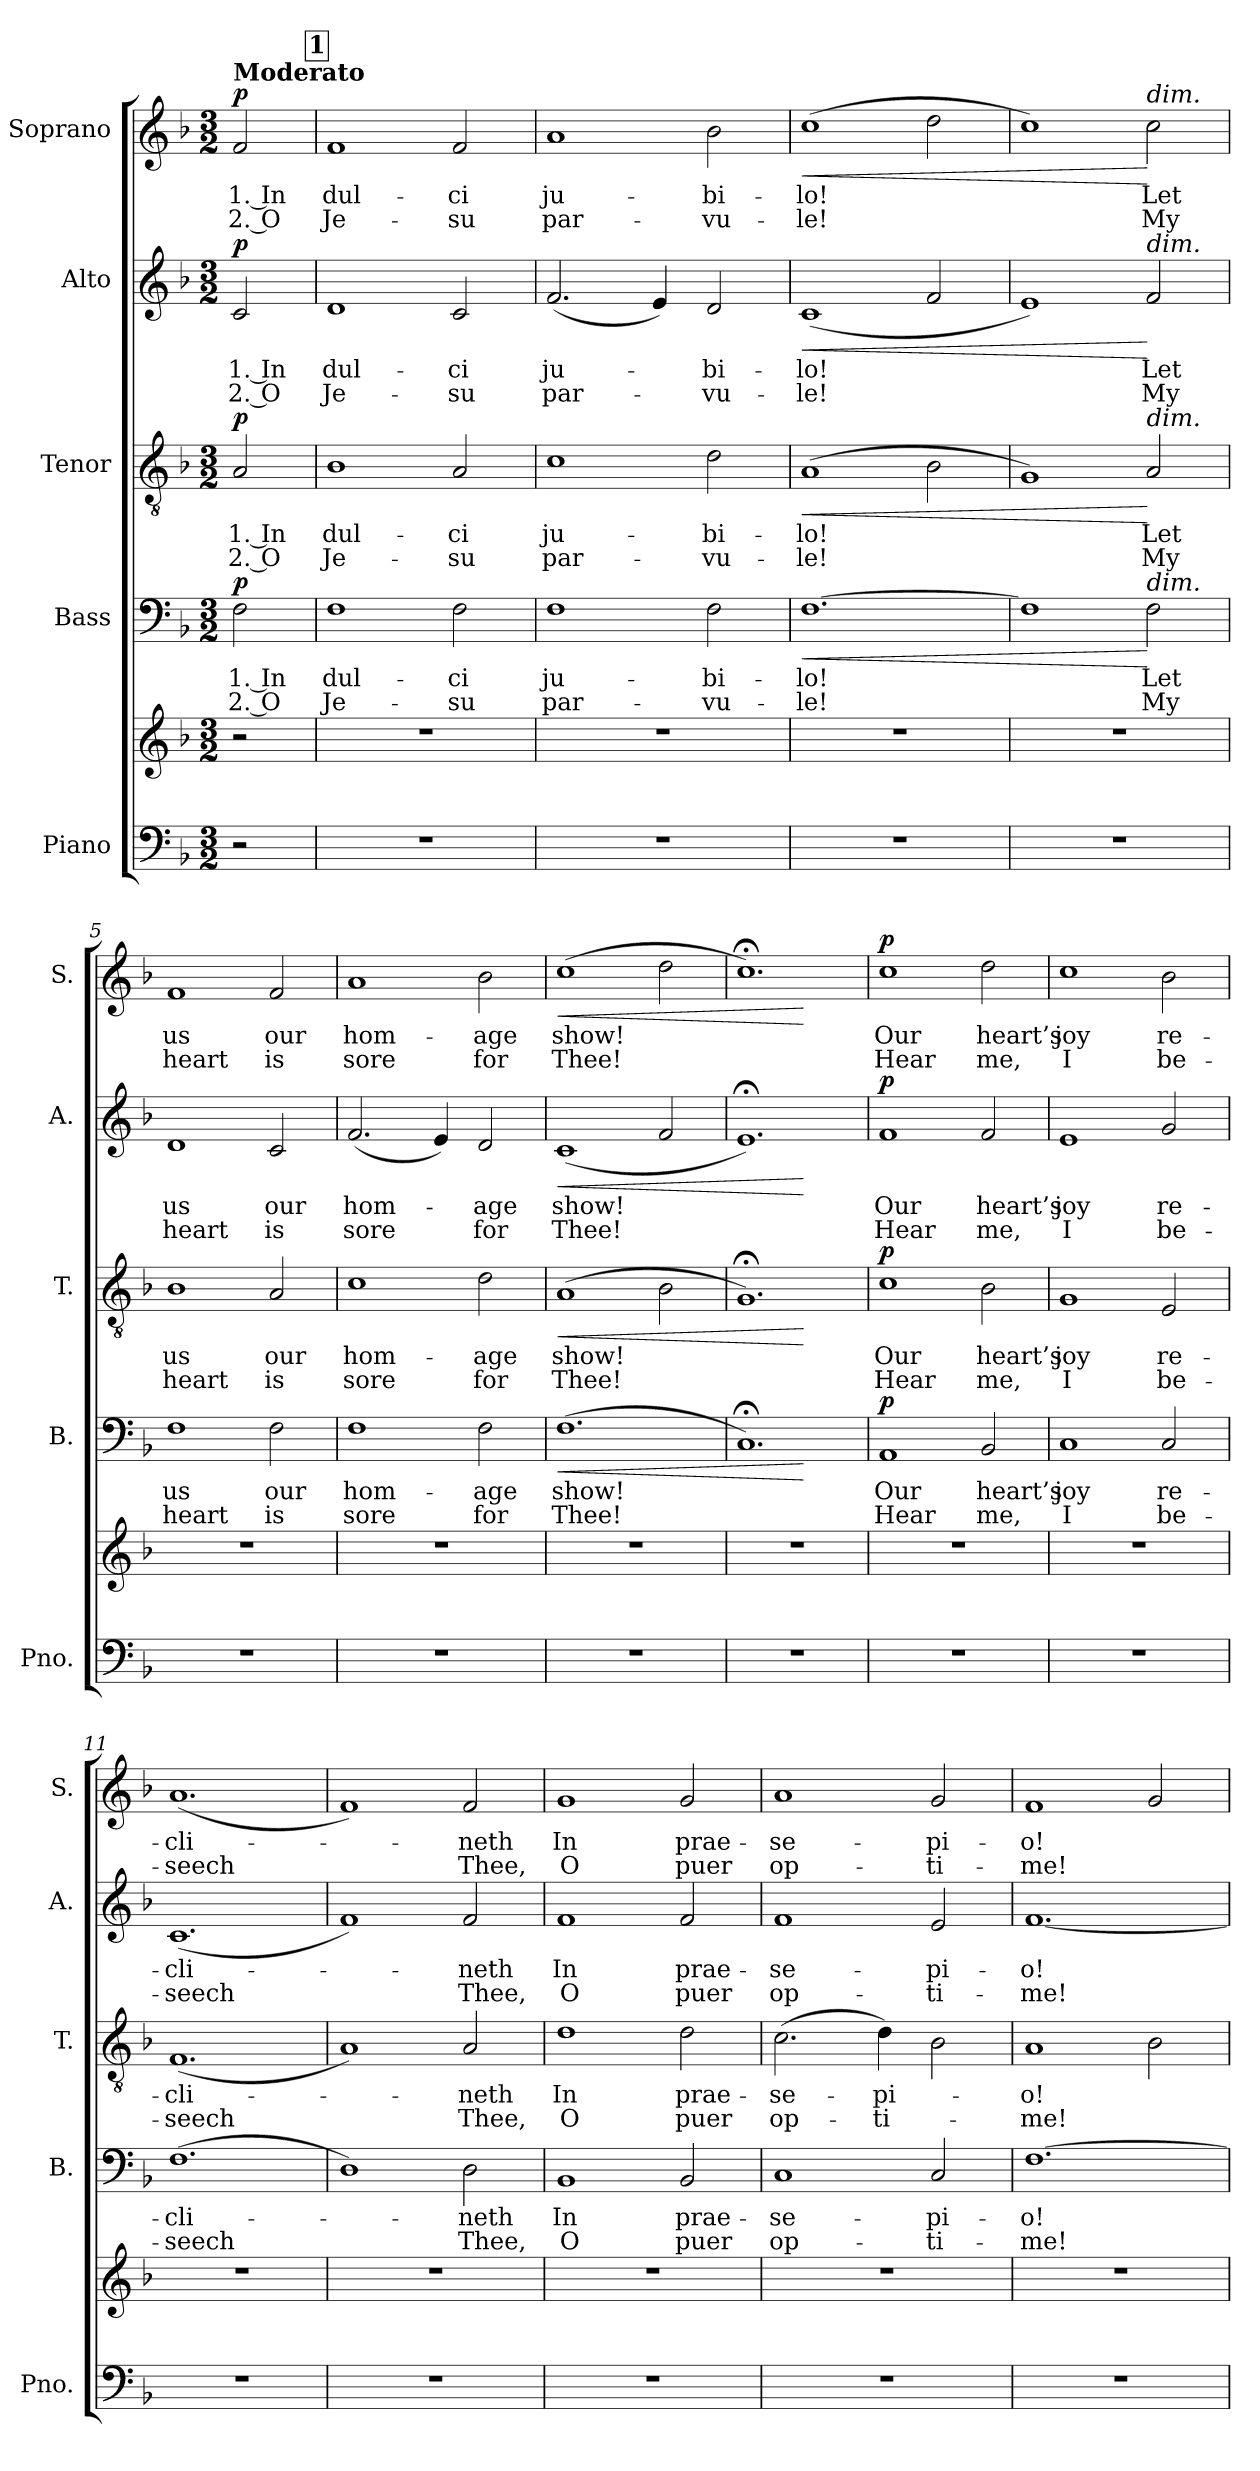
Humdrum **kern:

**kern	**kern	**kern	**text	**text	**dynam	**kern	**text	**text	**dynam	**kern	**text	**text	**dynam	**kern	**text	**text	**dynam
*part5	*part5	*part4	*part4	*part4	*part4	*part3	*part3	*part3	*part3	*part2	*part2	*part2	*part2	*part1	*part1	*part1	*part1
*staff6	*staff5	*staff4	*staff4	*staff4	*staff4	*staff3	*staff3	*staff3	*staff3	*staff2	*staff2	*staff2	*staff2	*staff1	*staff1	*staff1	*staff1
*I"Piano	*	*I"Bass	*	*	*	*I"Tenor	*	*	*	*I"Alto	*	*	*	*I"Soprano	*	*	*
*I'Pno.	*	*I'B.	*	*	*	*I'T.	*	*	*	*I'A.	*	*	*	*I'S.	*	*	*
*clefF4	*clefG2	*clefF4	*	*	*	*clefGv2	*	*	*	*clefG2	*	*	*	*clefG2	*	*	*
*k[b-]	*k[b-]	*k[b-]	*	*	*	*k[b-]	*	*	*	*k[b-]	*	*	*	*k[b-]	*	*	*
*M3/2	*M3/2	*M3/2	*	*	*	*M3/2	*	*	*	*M3/2	*	*	*	*M3/2	*	*	*
=	=	=	=	=	=	=	=	=	=	=	=	=	=	=	=	=	=
!	!	!	!	!	!	!	!	!	!	!	!	!	!	!LO:TX:a:B:t=Moderato	!	!	!
!	!	!	!	!	!LO:DY:a	!	!	!	!LO:DY:a	!	!	!	!LO:DY:a	!	!	!	!LO:DY:a
2r	2r	2F\	1. In	2. O	p	2A/	1. In	2. O	p	2c/	1. In	2. O	p	2f/	1. In	2. O	p
!!LO:REH:place=s1:a:fs=10:t=1
=1	=1	=1	=1	=1	=1	=1	=1	=1	=1	=1	=1	=1	=1	=1	=1	=1	=1
1.r	1.r	1F	dul-	Je-	.	1B-	dul-	Je-	.	1d	dul-	Je-	.	1f	dul-	Je-	.
.	.	2F\	-ci	-su	.	2A/	-ci	-su	.	2c/	-ci	-su	.	2f/	-ci	-su	.
=2	=2	=2	=2	=2	=2	=2	=2	=2	=2	=2	=2	=2	=2	=2	=2	=2	=2
1.r	1.r	1F	ju-	par-	.	1c	ju-	par-	.	(2.f/	ju-	par-	.	1a	ju-	par-	.
.	.	.	.	.	.	.	.	.	.	4e/)	.	.	.	.	.	.	.
.	.	2F\	-bi-	-vu-	.	2d\	-bi-	-vu-	.	2d/	-bi-	-vu-	.	2b-\	-bi-	-vu-	.
=3	=3	=3	=3	=3	=3	=3	=3	=3	=3	=3	=3	=3	=3	=3	=3	=3	=3
!	!	!	!	!	!LO:HP:b	!	!	!	!LO:HP:b	!	!	!	!LO:HP:b	!	!	!	!LO:HP:b
1.r	1.r	[1.F	-lo!	-le!	<	(1A	-lo!	-le!	<	(1c	-lo!	-le!	<	(1cc	-lo!	-le!	<
.	.	.	.	.	.	2B-\	.	.	.	2f/	.	.	.	2dd\	.	.	.
=4	=4	=4	=4	=4	=4	=4	=4	=4	=4	=4	=4	=4	=4	=4	=4	=4	=4
1.r	1.r	1F]	.	.	.	1G)	.	.	.	1e)	.	.	.	1cc)	.	.	.
!	!	!	!	!	!	!	!	!	!	!	!	!	!	!LO:TX:a:i:t=dim.	!	!	!
!	!	!	!	!	!	!	!	!	!	!LO:TX:a:i:t=dim.	!	!	!	!	!	!	!
!	!	!	!	!	!	!LO:TX:a:i:t=dim.	!	!	!	!	!	!	!	!	!	!	!
!	!	!LO:TX:a:i:t=dim.	!	!	!	!	!	!	!	!	!	!	!	!	!	!	!
.	.	2F\	Let	My	[	2A/	Let	My	[	2f/	Let	My	[	2cc\	Let	My	[
=5	=5	=5	=5	=5	=5	=5	=5	=5	=5	=5	=5	=5	=5	=5	=5	=5	=5
1.r	1.r	1F	us	heart	.	1B-	us	heart	.	1d	us	heart	.	1f	us	heart	.
.	.	2F\	our	is	.	2A/	our	is	.	2c/	our	is	.	2f/	our	is	.
=6	=6	=6	=6	=6	=6	=6	=6	=6	=6	=6	=6	=6	=6	=6	=6	=6	=6
1.r	1.r	1F	hom-	sore	.	1c	hom-	sore	.	(2.f/	hom-	sore	.	1a	hom-	sore	.
.	.	.	.	.	.	.	.	.	.	4e/)	.	.	.	.	.	.	.
.	.	2F\	-age	for	.	2d\	-age	for	.	2d/	-age	for	.	2b-\	-age	for	.
=7	=7	=7	=7	=7	=7	=7	=7	=7	=7	=7	=7	=7	=7	=7	=7	=7	=7
!	!	!	!	!	!LO:HP:b	!	!	!	!LO:HP:b	!	!	!	!LO:HP:b	!	!	!	!LO:HP:b
1.r	1.r	(1.F	show!	Thee!	<	(1A	show!	Thee!	<	(1c	show!	Thee!	<	(1cc	show!	Thee!	<
.	.	.	.	.	.	2B-\	.	.	.	2f/	.	.	.	2dd\	.	.	.
=8	=8	=8	=8	=8	=8	=8	=8	=8	=8	=8	=8	=8	=8	=8	=8	=8	=8
1.r	1.r	1.C;<)	.	.	.	1.G;<)	.	.	.	1.e;<)	.	.	.	1.cc;<)	.	.	.
.	.	.	.	.	[	.	.	.	[	.	.	.	[	.	.	.	[
!!LO:LB:g=z
=9	=9	=9	=9	=9	=9	=9	=9	=9	=9	=9	=9	=9	=9	=9	=9	=9	=9
!	!	!	!	!	!LO:DY:a	!	!	!	!LO:DY:a	!	!	!	!LO:DY:a	!	!	!	!LO:DY:a
1.r	1.r	1AA	Our	Hear	p	1c	Our	Hear	p	1f	Our	Hear	p	1cc	Our	Hear	p
.	.	2BB-/	heart’s	me,	.	2B-\	heart’s	me,	.	2f/	heart’s	me,	.	2dd\	heart’s	me,	.
=10	=10	=10	=10	=10	=10	=10	=10	=10	=10	=10	=10	=10	=10	=10	=10	=10	=10
1.r	1.r	1C	joy	I	.	1G	joy	I	.	1e	joy	I	.	1cc	joy	I	.
.	.	2C/	re-	be-	.	2E/	re-	be-	.	2g/	re-	be-	.	2b-\	re-	be-	.
=11	=11	=11	=11	=11	=11	=11	=11	=11	=11	=11	=11	=11	=11	=11	=11	=11	=11
1.r	1.r	(1.F	-cli-	-seech	.	(1.F	-cli-	-seech	.	(1.c	-cli-	-seech	.	(1.a	-cli-	-seech	.
=12	=12	=12	=12	=12	=12	=12	=12	=12	=12	=12	=12	=12	=12	=12	=12	=12	=12
1.r	1.r	1D)	.	.	.	1A)	.	.	.	1f)	.	.	.	1f)	.	.	.
.	.	2D\	-neth	Thee,	.	2A/	-neth	Thee,	.	2f/	-neth	Thee,	.	2f/	-neth	Thee,	.
=13	=13	=13	=13	=13	=13	=13	=13	=13	=13	=13	=13	=13	=13	=13	=13	=13	=13
1.r	1.r	1BB-	In	O	.	1d	In	O	.	1f	In	O	.	1g	In	O	.
.	.	2BB-/	prae-	puer	.	2d\	prae-	puer	.	2f/	prae-	puer	.	2g/	prae-	puer	.
=14	=14	=14	=14	=14	=14	=14	=14	=14	=14	=14	=14	=14	=14	=14	=14	=14	=14
1.r	1.r	1C	-se-	op-	.	(2.c\	-se-	op-	.	1f	-se-	op-	.	1a	-se-	op-	.
.	.	.	.	.	.	4d\)	-pi-	-ti-	.	.	.	.	.	.	.	.	.
.	.	2C/	-pi-	-ti-	.	2B-\	.	.	.	2e/	-pi-	-ti-	.	2g/	-pi-	-ti-	.
=15	=15	=15	=15	=15	=15	=15	=15	=15	=15	=15	=15	=15	=15	=15	=15	=15	=15
1.r	1.r	[1.F	-o!	-me!	.	1A	-o!	-me!	.	[1.f	-o!	-me!	.	1f	-o!	-me!	.
.	.	.	.	.	.	2B-\	.	.	.	.	.	.	.	2g/	.	.	.
=	=	=	=	=	=	=	=	=	=	=	=	=	=	=	=	=	=
*-	*-	*-	*-	*-	*-	*-	*-	*-	*-	*-	*-	*-	*-	*-	*-	*-	*-
